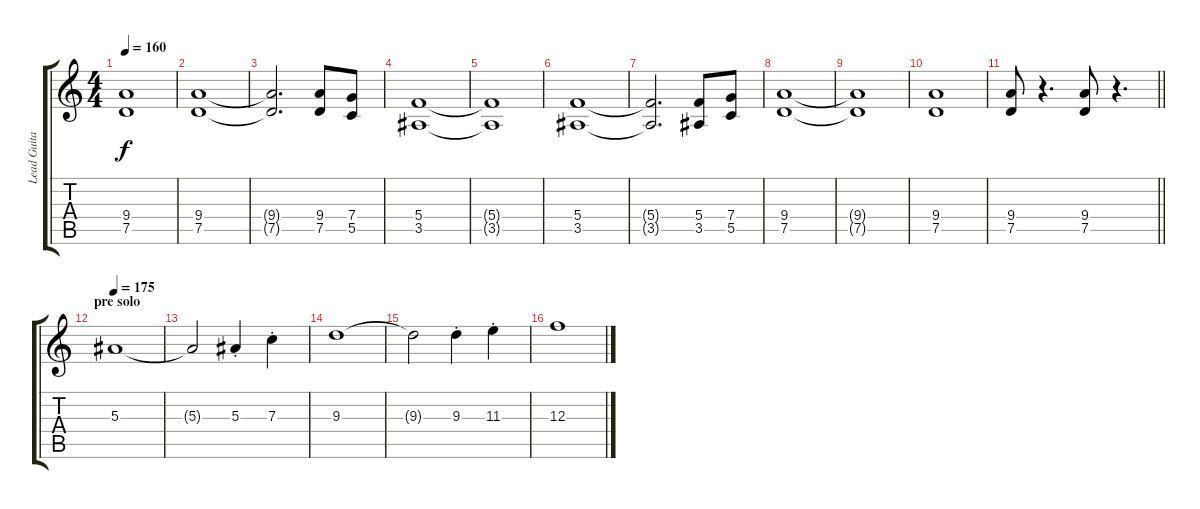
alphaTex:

\track ("Lead Guitar 2" "Lead Guita") {instrument overdrivenguitar}
\staff {score tabs}
\tuning (D4 A3 F3 C3 G2 D2) {hide}
\ts (4 4)
\tempo 160
\clef g2
\ks c
(9.4{t} 7.5{t}).1{dy f} |
(9.4 7.5).1 |
(9.4{t} 7.5{t}).2{d} (9.4 7.5).8 (7.4 5.5).8 |
(5.4 3.5).1 |
(5.4{t} 3.5{t}).1 |
(5.4 3.5).1 |
(5.4{t} 3.5{t}).2{d} (5.4 3.5).8 (7.4 5.5).8 |
(9.4 7.5).1 |
(9.4{t} 7.5{t}).1 |
(9.4 7.5).1 |
\barLineRight lightlight
(9.4 7.5).8 r.4{d} (9.4 7.5).8 r.4{d} |
\section ("" "pre solo")
\tempo 175
5.3.1{volume 13} |
5.3{t}.2 5.3{st}.4 7.3{st}.4 |
9.3.1 |
9.3{t}.2 9.3{st}.4 11.3{st}.4 |
12.3.1
